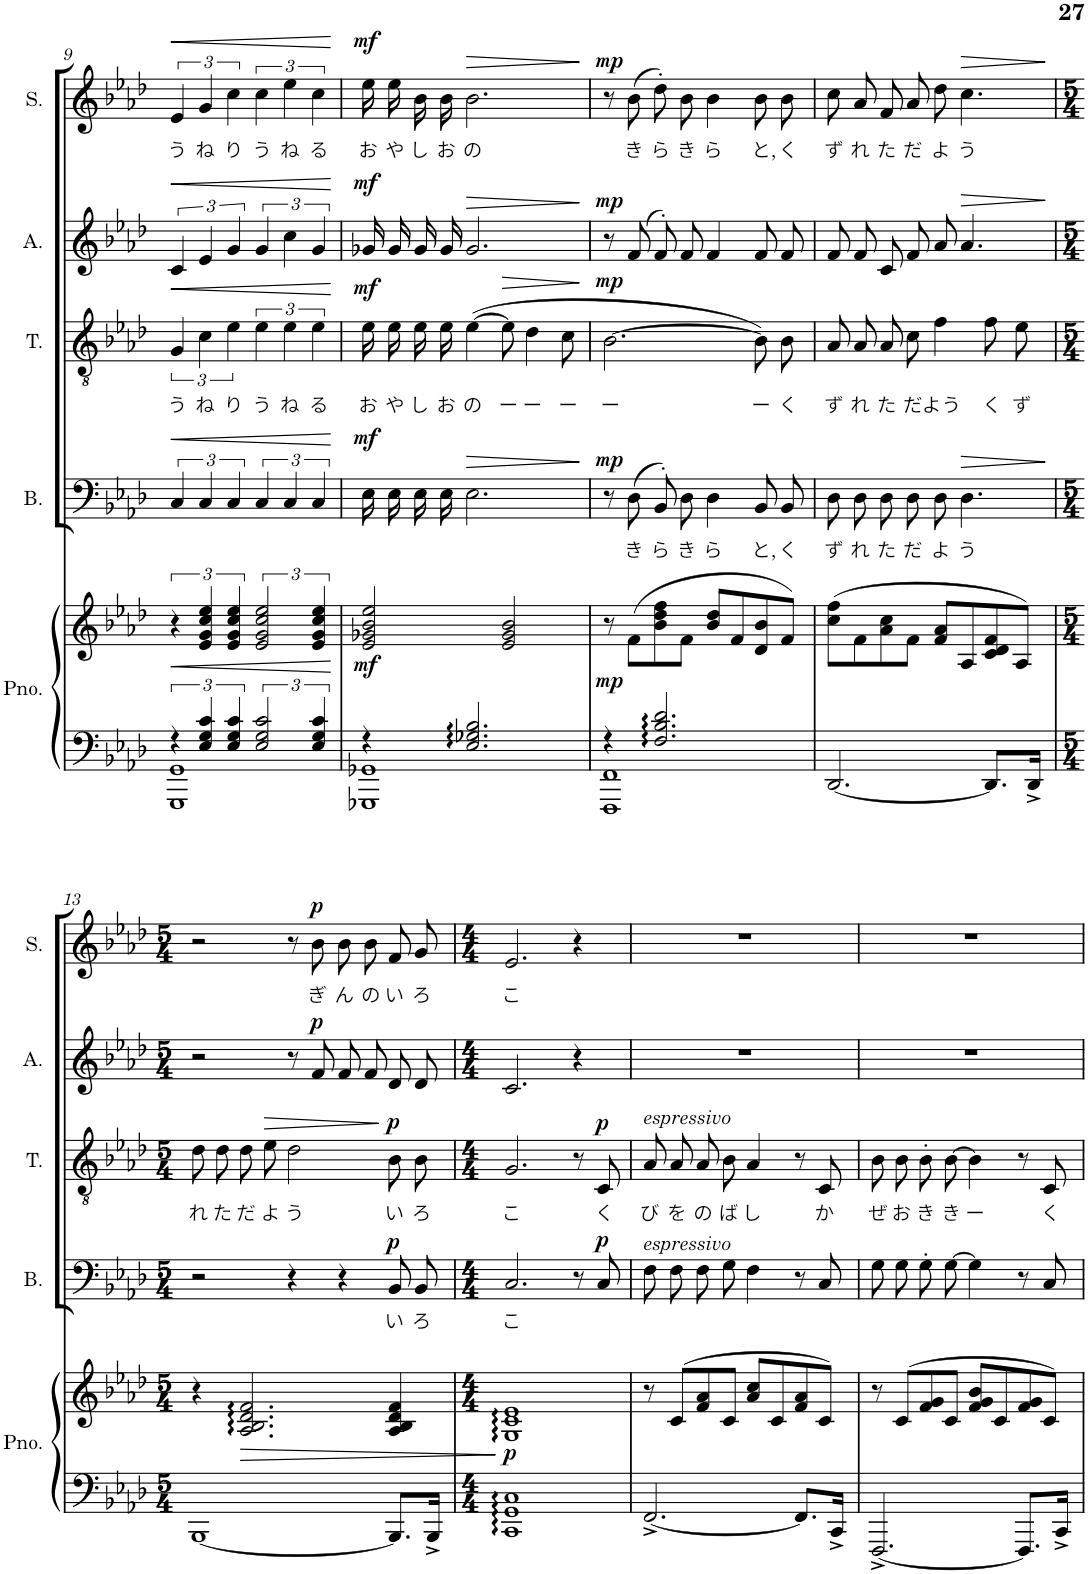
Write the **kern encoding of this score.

**kern	**kern	**dynam	**kern	**text	**dynam	**kern	**text	**dynam	**kern	**dynam	**kern	**text	**dynam
*part5	*part5	*part5	*part4	*part4	*part4	*part3	*part3	*part3	*part2	*part2	*part1	*part1	*part1
*staff6	*staff5	*staff5/6	*staff4	*staff4	*staff4	*staff3	*staff3	*staff3	*staff2	*staff2	*staff1	*staff1	*staff1
*I"Piano	*	*	*I"Bass	*	*	*I"Tenor	*	*	*I"Alto	*	*I"Soprano	*	*
*I'Pno.	*	*	*I'B.	*	*	*I'T.	*	*	*I'A.	*	*I'S.	*	*
!!LO:PB:g=z
*clefF4	*clefG2	*	*clefF4	*	*	*clefGv2	*	*	*clefG2	*	*clefG2	*	*
*k[b-e-a-d-]	*k[b-e-a-d-]	*	*k[b-e-a-d-]	*	*	*k[b-e-a-d-]	*	*	*k[b-e-a-d-]	*	*k[b-e-a-d-]	*	*
*M4/4	*M4/4	*	*M4/4	*	*	*M4/4	*	*	*M4/4	*	*M4/4	*	*
=9	=9	=9	=9	=9	=9	=9	=9	=9	=9	=9	=9	=9	=9
*^	*	*	*	*	*	*	*	*	*	*	*	*	*
!	!	!	!LO:HP:b	!	!	!LO:HP:b	!	!LO:LY:b	!LO:HP:b	!	!LO:HP:b	!	!LO:LY:b	!LO:HP:b
6r	1GGG 1GG	6r	<	6C/	.	<	6G/	う	<	6c/	<	6e-/	う	<
!	!	!	!	!	!	!	!	!LO:LY:b	!	!	!	!	!LO:LY:b	!
6E-/ 6G/ 6c/	.	6e-/ 6g/ 6cc/ 6ee-/	.	6C/	.	.	6c\	ね	.	6e-/	.	6g/	ね	.
!	!	!	!	!	!	!	!	!LO:LY:b	!	!	!	!	!LO:LY:b	!
6E-/ 6G/ 6c/	.	6e-/ 6g/ 6cc/ 6ee-/	.	6C/	.	.	6e-\	り	.	6g/	.	6cc\	り	.
!	!	!	!	!	!	!	!	!LO:LY:b	!	!	!	!	!LO:LY:b	!
3E-/ 3G/ 3c/	.	3e-/ 3g/ 3cc/ 3ee-/	.	6C/	.	.	6e-\	う	.	6g/	.	6cc\	う	.
!	!	!	!	!	!	!	!	!LO:LY:b	!	!	!	!	!LO:LY:b	!
.	.	.	.	6C/	.	.	6e-\	ね	.	6cc\	.	6ee-\	ね	.
!	!	!	!	!	!	!	!	!LO:LY:b	!	!	!	!	!LO:LY:b	!
6E-/ 6G/ 6c/	.	6e-/ 6g/ 6cc/ 6ee-/	.	6C/	.	.	6e-\	る	.	6g/	.	6cc\	る	.
*v	*v	*	*	*	*	*	*	*	*	*	*	*	*	*
.	.	.	.	.	.	.	.	.	.	.	.	.	[
=10	=10	=10	=10	=10	=10	=10	=10	=10	=10	=10	=10	=10	=10
*^	*	*	*	*	*	*	*	*	*	*	*	*	*
!	!	!	!LO:DY:b	!	!	!LO:DY:a	!	!LO:LY:b	!LO:DY:a	!	!LO:DY:a	!	!LO:LY:b	!LO:DY:a
4r	1GGG-X 1GG-X	2e-/ 2g-X/ 2b-/ 2ee-/	mf	16E-\LL	.	mf	16e-\LL	お	mf	16g-X/LL	mf	16ee-\LL	お	mf
!	!	!	!	!	!	!	!	!LO:LY:b	!	!	!	!	!LO:LY:b	!
.	.	.	.	16E-\J	.	.	16e-\J	や	.	16g-/J	.	16ee-\J	や	.
!	!	!	!	!	!	!	!	!LO:LY:b	!	!	!	!	!LO:LY:b	!
.	.	.	.	16E-\L	.	.	16e-\L	し	.	16g-/L	.	16b-\L	し	.
!	!	!	!	!	!	!	!	!LO:LY:b	!	!	!	!	!LO:LY:b	!
.	.	.	.	16E-\JJ	.	.	16e-\JJ	お	.	16g-/JJ	.	16b-\JJ	お	.
!	!	!	!	!	!	!LO:HP:b	!	!LO:LY:b	!	!	!LO:HP:b	!	!LO:LY:b	!LO:HP:b
2.E-/ 2.G-X/ 2.B-/	.	.	.	2.E-\	.	>	([4e-\	の	.	2.g-/	>	2.b-\	の	>
!	!	!	!	!	!	!	!	!LO:LY:b	!LO:HP:b	!	!	!	!	!
.	.	2e-/ 2g-/ 2b-/	.	.	.	.	8e-\]	ー	>	.	.	.	.	.
!	!	!	!	!	!	!	!	!LO:LY:b	!	!	!	!	!	!
.	.	.	.	.	.	.	4d-\	ー	.	.	.	.	.	.
!	!	!	!	!	!	!	!	!LO:LY:b	!	!	!	!	!	!
.	.	.	.	.	.	.	8c\	ー	.	.	.	.	.	.
*v	*v	*	*	*	*	*	*	*	*	*	*	*	*	*
.	.	.	.	.	[	.	.	[	.	[	.	.	]
=11	=11	=11	=11	=11	=11	=11	=11	=11	=11	=11	=11	=11	=11
*^	*	*	*	*	*	*	*	*	*	*	*	*	*
!	!	!	!LO:DY:a=2	!	!	!LO:DY:a	!	!LO:LY:b	!LO:DY:a	!	!LO:DY:a	!	!	!LO:DY:a
4r	1FFF 1FF	8r	mp	8r	.	mp	[2.B-\	ー	mp	8r	mp	8r	.	mp
!	!	!	!	!	!LO:LY:b	!	!	!	!	!	!	!	!LO:LY:b	!
.	.	(>8f\L	.	(>8D-\	き	.	.	.	.	(>8f/	.	(8b-\	き	.
!	!	!	!	!	!LO:LY:b	!	!	!	!	!	!	!	!LO:LY:b	!
2.F/ 2.B-/ 2.d-/	.	8b-\ 8dd-\ 8ff\	.	8BB-'>/L)	ら	.	.	.	.	8f'>/L)	.	8dd-'\L)	ら	.
!	!	!	!	!	!LO:LY:b	!	!	!	!	!	!	!	!LO:LY:b	!
.	.	8f\J	.	8D-/J	き	.	.	.	.	8f/J	.	8b-\J	き	.
!	!	!	!	!	!LO:LY:b	!	!	!	!	!	!	!	!LO:LY:b	!
.	.	8b-/ 8dd-/L	.	4D-\	ら	.	.	.	.	4f/	.	4b-\	ら	.
.	.	8f/	.	.	.	.	.	.	.	.	.	.	.	.
!	!	!	!	!	!LO:LY:b	!	!	!LO:LY:b	!	!	!	!	!LO:LY:b	!
.	.	8d-/ 8b-/	.	8BB-/L	と,	.	8B-\L])	ー	.	8f/L	.	8b-\L	と,	.
!	!	!	!	!	!LO:LY:b	!	!	!LO:LY:b	!	!	!	!	!LO:LY:b	!
.	.	8f/J)	.	8BB-/J	く	.	8B-\J	く	.	8f/J	.	8b-\J	く	.
*v	*v	*	*	*	*	*	*	*	*	*	*	*	*	*
=12	=12	=12	=12	=12	=12	=12	=12	=12	=12	=12	=12	=12	=12
!	!	!	!	!LO:LY:b	!	!	!LO:LY:b	!	!	!	!	!LO:LY:b	!
[2.DD-/	(>8cc\ 8ff\L	.	8D-\L	ず	.	8A-/L	ず	.	8f/L	.	8cc\L	ず	.
!	!	!	!	!LO:LY:b	!	!	!LO:LY:b	!	!	!	!	!LO:LY:b	!
.	8f\	.	8D-\J	れ	.	8A-/J	れ	.	8f/J	.	8a-\J	れ	.
!	!	!	!	!LO:LY:b	!	!	!LO:LY:b	!	!	!	!	!LO:LY:b	!
.	8a-\ 8cc\	.	8D-\L	た	.	8A-\L	た	.	8c/L	.	8f/L	た	.
!	!	!	!	!LO:LY:b	!	!	!LO:LY:b	!	!	!	!	!LO:LY:b	!
.	8f\J	.	8D-\J	だ	.	8c\J	だ	.	8f/J	.	8a-/J	だ	.
!	!	!	!	!LO:LY:b	!	!	!LO:LY:b	!	!	!	!	!LO:LY:b	!
.	8f/ 8a-/L	.	8D-\	よ	.	4f\	よう	.	8a-/	.	8dd-\	よ	.
!	!	!	!	!LO:LY:b	!	!	!	!	!	!	!	!LO:LY:b	!LO:HP:b
.	8A-/	.	4.D-\	う	.	.	.	.	4.a-/	.	4.cc\	う	>
!	!	!	!	!	!	!	!LO:LY:b	!	!	!	!	!	!
8.DD-/L]	8c/ 8d-/ 8f/	.	.	.	.	8f\L	く	.	.	.	.	.	.
!	!	!	!	!	!	!	!LO:LY:b	!	!	!	!	!	!
.	8A-/J)	.	.	.	.	8e-\J	ず	.	.	.	.	.	.
16DD-^/Jk	.	.	.	.	.	.	.	.	.	.	.	.	.
.	.	.	.	.	]	.	.	.	.	]	.	.	]
!!LO:LB:g=z
=13	=13	=13	=13	=13	=13	=13	=13	=13	=13	=13	=13	=13	=13
*M5/4	*M5/4	*	*M5/4	*	*	*M5/4	*	*	*M5/4	*	*M5/4	*	*
!	!	!	!	!	!	!	!LO:LY:b	!	!	!	!	!	!
[1BBB-	4r	.	2r	.	.	8d-\L	れ	.	2r	.	2r	.	.
!	!	!	!	!	!	!	!LO:LY:b	!	!	!	!	!	!
.	.	.	.	.	.	8d-\	た	.	.	.	.	.	.
!	!	!	!	!	!	!	!LO:LY:b	!	!	!	!	!	!
.	2.A-/ 2.B-/ 2.d-/ 2.f/	.	.	.	.	8d-\	だ	.	.	.	.	.	.
!	!	!	!	!	!	!	!LO:LY:b	!	!	!	!	!	!
.	.	.	.	.	.	8e-\J	よ	.	.	.	.	.	.
!	!	!	!	!	!	!	!LO:LY:b	!	!	!	!	!	!
.	.	.	4r	.	.	2d-\	う	.	8r	.	8r	.	.
!	!	!	!	!	!	!	!	!	!	!LO:DY:a	!	!LO:LY:b	!LO:DY:a
.	.	.	.	.	.	.	.	.	8f/L	p	8b-/L	ぎ	p
!	!	!	!	!	!	!	!	!	!	!	!	!LO:LY:b	!
.	.	.	4r	.	.	.	.	.	8f/	.	8b-/	ん	.
!	!	!	!	!	!	!	!	!	!	!	!	!LO:LY:b	!
.	.	.	.	.	.	.	.	.	8f/	.	8b-/	の	.
!	!	!	!	!LO:LY:b	!LO:DY:a	!	!LO:LY:b	!LO:DY:n=1:a	!	!	!	!LO:LY:b	!
8.BBB-/L]	4A-/ 4B-/ 4d-/ 4f/	.	8BB-/L	い	p	8B-\L	い	] p	8d-/	.	8f/	い	.
!	!	!	!	!LO:LY:b	!	!	!LO:LY:b	!	!	!	!	!LO:LY:b	!
.	.	.	8BB-/J	ろ	.	8B-\J	ろ	.	8d-/J	.	8g/J	ろ	.
16BBB-^/Jk	.	.	.	.	.	.	.	.	.	.	.	.	.
.	.	[	.	.	.	.	.	.	.	.	.	.	.
=14	=14	=14	=14	=14	=14	=14	=14	=14	=14	=14	=14	=14	=14
*M4/4	*M4/4	*	*M4/4	*	*	*M4/4	*	*	*M4/4	*	*M4/4	*	*
!	!	!LO:DY:b	!	!LO:LY:b	!	!	!LO:LY:b	!	!	!	!	!LO:LY:b	!
1CC 1GG 1C	1G 1c 1e-	p	2.C/	こ	.	2.G/	こ	.	2.c/	.	2.e-/	こ	.
.	.	.	8r	.	.	8r	.	.	4r	.	4r	.	.
!	!	!	!	!	!LO:DY:a	!	!LO:LY:b	!LO:DY:a	!	!	!	!	!
.	.	.	8C/	.	p	8C/	く	p	.	.	.	.	.
=15	=15	=15	=15	=15	=15	=15	=15	=15	=15	=15	=15	=15	=15
!	!	!	!	!	!	!LO:TX:a:i:t=espressivo	!	!	!	!	!	!	!
!	!	!	!LO:TX:a:i:t=espressivo	!	!	!	!	!	!	!	!	!	!
!	!	!	!	!	!	!	!LO:LY:b	!	!	!	!	!	!
[2.FF^/	8r	.	8F\L	.	.	8A-/L	び	.	1r	.	1r	.	.
!	!	!	!	!	!	!	!LO:LY:b	!	!	!	!	!	!
.	(>8c/L	.	8F\J	.	.	8A-/J	を	.	.	.	.	.	.
!	!	!	!	!	!	!	!LO:LY:b	!	!	!	!	!	!
.	8f/ 8a-/	.	8F\L	.	.	8A-/L	の	.	.	.	.	.	.
!	!	!	!	!	!	!	!LO:LY:b	!	!	!	!	!	!
.	8c/J	.	8G\J	.	.	8B-/J	ば	.	.	.	.	.	.
!	!	!	!	!	!	!	!LO:LY:b	!	!	!	!	!	!
.	8a-/ 8cc/L	.	4F\	.	.	4A-/	し	.	.	.	.	.	.
.	8c/	.	.	.	.	.	.	.	.	.	.	.	.
8.FF/L]	8f/ 8a-/	.	8r	.	.	8r	.	.	.	.	.	.	.
!	!	!	!	!	!	!	!LO:LY:b	!	!	!	!	!	!
.	8c/J)	.	8C/	.	.	8C/	か	.	.	.	.	.	.
16CC^/Jk	.	.	.	.	.	.	.	.	.	.	.	.	.
=16	=16	=16	=16	=16	=16	=16	=16	=16	=16	=16	=16	=16	=16
!	!	!	!	!	!	!	!LO:LY:b	!	!	!	!	!	!
[2.FFF^/	8r	.	8G\L	.	.	8B-\L	ぜ	.	1r	.	1r	.	.
!	!	!	!	!	!	!	!LO:LY:b	!	!	!	!	!	!
.	(>8c/L	.	8G\J	.	.	8B-\J	お	.	.	.	.	.	.
!	!	!	!	!	!	!	!LO:LY:b	!	!	!	!	!	!
.	8f/ 8g/	.	8G'\L	.	.	8B-'\L	き	.	.	.	.	.	.
!	!	!	!	!	!	!	!LO:LY:b	!	!	!	!	!	!
.	8c/J	.	[8G\J	.	.	[8B-\J	き	.	.	.	.	.	.
!	!	!	!	!	!	!	!LO:LY:b	!	!	!	!	!	!
.	8f/ 8g/ 8b-/L	.	4G\]	.	.	4B-\]	ー	.	.	.	.	.	.
.	8c/	.	.	.	.	.	.	.	.	.	.	.	.
8.FFF/L]	8f/ 8g/	.	8r	.	.	8r	.	.	.	.	.	.	.
!	!	!	!	!	!	!	!LO:LY:b	!	!	!	!	!	!
.	8c/J)	.	8C/	.	.	8C/	く	.	.	.	.	.	.
16CC^/Jk	.	.	.	.	.	.	.	.	.	.	.	.	.
=	=	=	=	=	=	=	=	=	=	=	=	=	=
*-	*-	*-	*-	*-	*-	*-	*-	*-	*-	*-	*-	*-	*-
